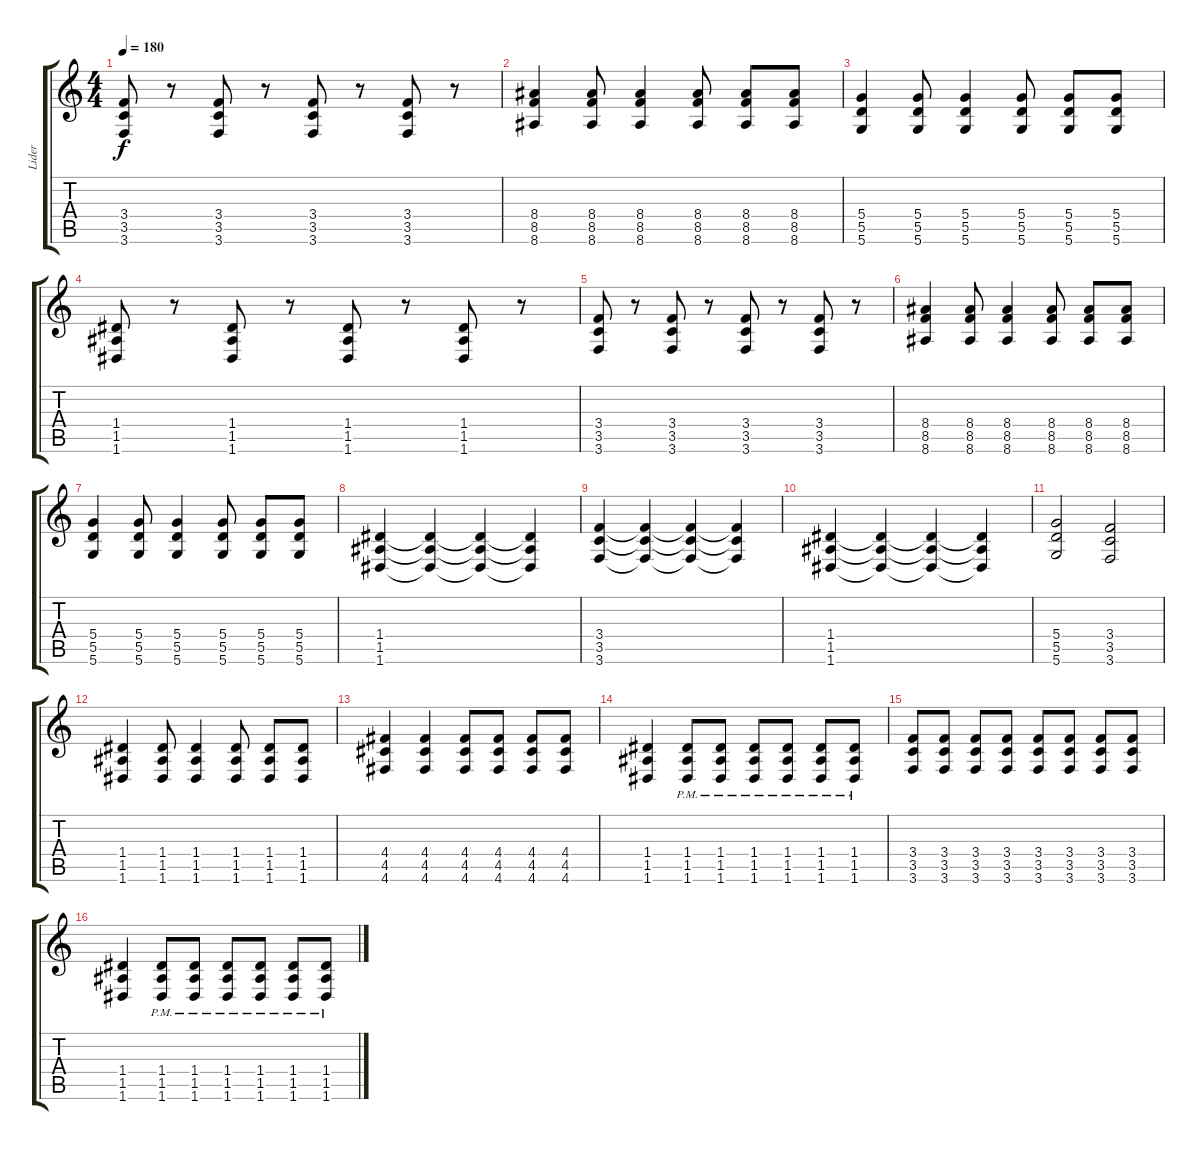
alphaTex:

\track ("Lider" "Lider") {instrument overdrivenguitar}
\staff {score tabs}
\tuning (E4 B3 G3 D3 A2 D2) {hide}
\ts (4 4)
\tempo 180
\clef g2
\ks c
(3.4 3.5 3.6).8{dy f} r.8 (3.4 3.5 3.6).8 r.8 (3.4 3.5 3.6).8 r.8 (3.4 3.5 3.6).8 r.8 |
(8.4 8.5 8.6).4 (8.4 8.5 8.6).8 (8.4 8.5 8.6).4 (8.4 8.5 8.6).8 (8.4 8.5 8.6).8 (8.4 8.5 8.6).8 |
(5.4 5.5 5.6).4 (5.4 5.5 5.6).8 (5.4 5.5 5.6).4 (5.4 5.5 5.6).8 (5.4 5.5 5.6).8 (5.4 5.5 5.6).8 |
(1.4 1.5 1.6).8 r.8 (1.4 1.5 1.6).8 r.8 (1.4 1.5 1.6).8 r.8 (1.4 1.5 1.6).8 r.8 |
(3.4 3.5 3.6).8 r.8 (3.4 3.5 3.6).8 r.8 (3.4 3.5 3.6).8 r.8 (3.4 3.5 3.6).8 r.8 |
(8.4 8.5 8.6).4 (8.4 8.5 8.6).8 (8.4 8.5 8.6).4 (8.4 8.5 8.6).8 (8.4 8.5 8.6).8 (8.4 8.5 8.6).8 |
(5.4 5.5 5.6).4 (5.4 5.5 5.6).8 (5.4 5.5 5.6).4 (5.4 5.5 5.6).8 (5.4 5.5 5.6).8 (5.4 5.5 5.6).8 |
(1.4 1.5 1.6).4 (1.4{t} 1.5{t} 1.6{t}).4 (1.4{t} 1.5{t} 1.6{t}).4 (1.4{t} 1.5{t} 1.6{t}).4 |
(3.4 3.5 3.6).4 (3.4{t} 3.5{t} 3.6{t}).4 (3.4{t} 3.5{t} 3.6{t}).4 (3.4{t} 3.5{t} 3.6{t}).4 |
(1.4 1.5 1.6).4 (1.4{t} 1.5{t} 1.6{t}).4 (1.4{t} 1.5{t} 1.6{t}).4 (1.4{t} 1.5{t} 1.6{t}).4 |
(5.4 5.5 5.6).2 (3.4 3.5 3.6).2 |
(1.4 1.5 1.6).4 (1.4 1.5 1.6).8 (1.4 1.5 1.6).4 (1.4 1.5 1.6).8 (1.4 1.5 1.6).8 (1.4 1.5 1.6).8 |
(4.4 4.5 4.6).4 (4.4 4.5 4.6).4 (4.4 4.5 4.6).8 (4.4 4.5 4.6).8 (4.4 4.5 4.6).8 (4.4 4.5 4.6).8 |
(1.4 1.5 1.6).4 (1.4{pm} 1.5{pm} 1.6{pm}).8 (1.4{pm} 1.5{pm} 1.6{pm}).8 (1.4{pm} 1.5{pm} 1.6{pm}).8 (1.4{pm} 1.5{pm} 1.6{pm}).8 (1.4{pm} 1.5{pm} 1.6{pm}).8 (1.4{pm} 1.5{pm} 1.6{pm}).8 |
(3.4 3.5 3.6).8 (3.4 3.5 3.6).8 (3.4 3.5 3.6).8 (3.4 3.5 3.6).8 (3.4 3.5 3.6).8 (3.4 3.5 3.6).8 (3.4 3.5 3.6).8 (3.4 3.5 3.6).8 |
(1.4 1.5 1.6).4 (1.4{pm} 1.5{pm} 1.6{pm}).8 (1.4{pm} 1.5{pm} 1.6{pm}).8 (1.4{pm} 1.5{pm} 1.6{pm}).8 (1.4{pm} 1.5{pm} 1.6{pm}).8 (1.4{pm} 1.5{pm} 1.6{pm}).8 (1.4{pm} 1.5{pm} 1.6{pm}).8
